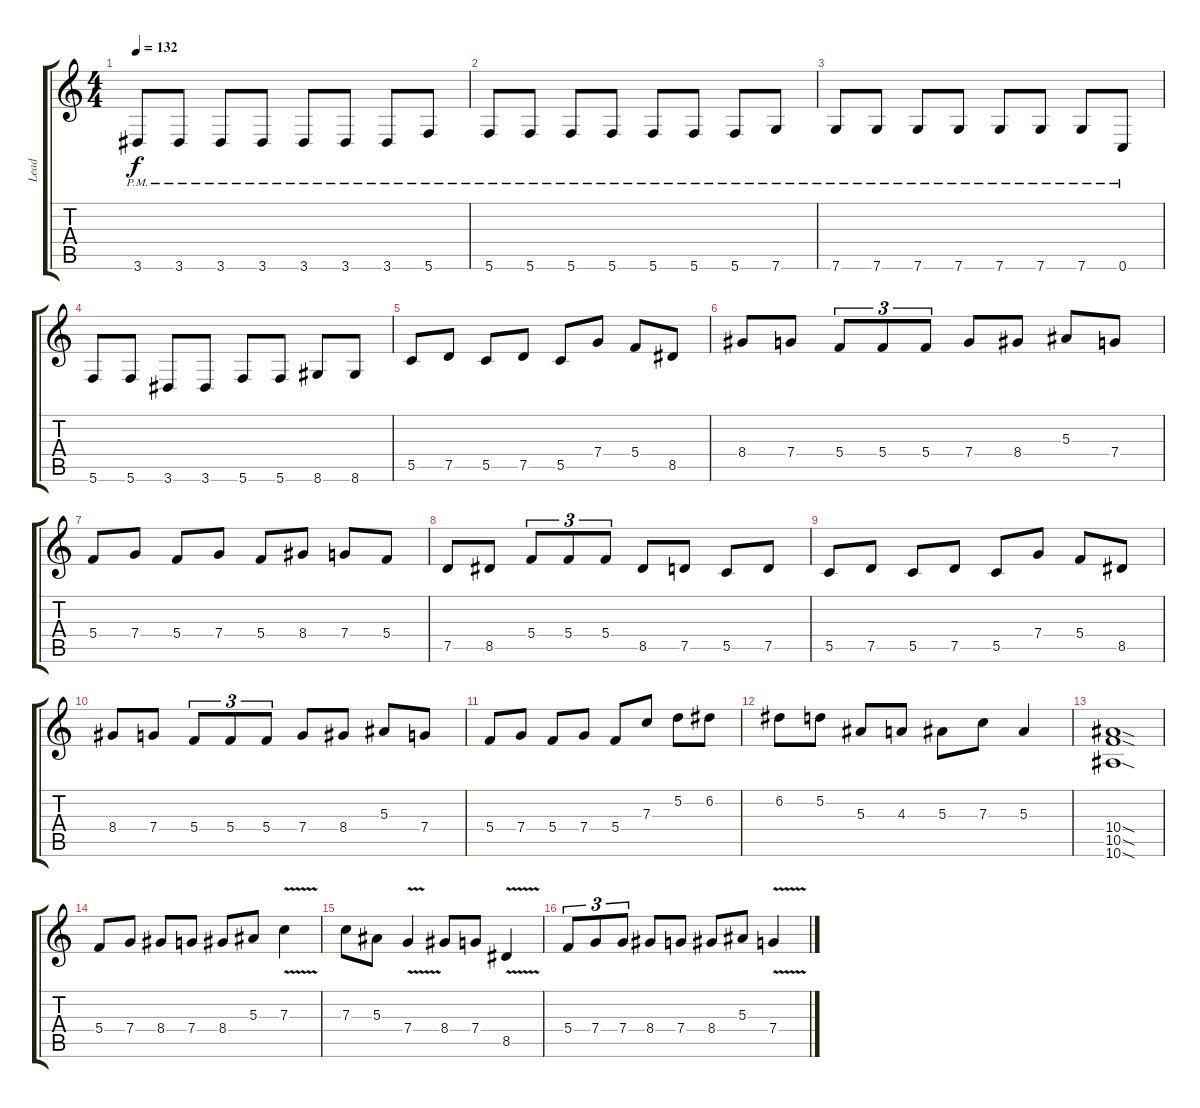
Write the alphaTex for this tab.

\track ("Lead" "Lead") {instrument distortionguitar}
\staff {score tabs}
\tuning (D4 A3 F3 C3 G2 C2) {hide}
\ts (4 4)
\tempo 132
\clef g2
\ks c
3.6{pm}.8{dy f} 3.6{pm}.8 3.6{pm}.8 3.6{pm}.8 3.6{pm}.8 3.6{pm}.8 3.6{pm}.8 5.6{pm}.8 |
5.6{pm}.8 5.6{pm}.8 5.6{pm}.8 5.6{pm}.8 5.6{pm}.8 5.6{pm}.8 5.6{pm}.8 7.6{pm}.8 |
7.6{pm}.8 7.6{pm}.8 7.6{pm}.8 7.6{pm}.8 7.6{pm}.8 7.6{pm}.8 7.6{pm}.8 0.6{pm}.8 |
5.6.8 5.6.8 3.6.8 3.6.8 5.6.8 5.6.8 8.6.8 8.6.8 |
5.5.8 7.5.8 5.5.8 7.5.8 5.5.8 7.4.8 5.4.8 8.5.8 |
8.4.8 7.4.8 5.4.8{tu (3 2)} 5.4.8{tu (3 2)} 5.4.8{tu (3 2)} 7.4.8 8.4.8 5.3.8 7.4.8 |
5.4.8 7.4.8 5.4.8 7.4.8 5.4.8 8.4.8 7.4.8 5.4.8 |
7.5.8 8.5.8 5.4.8{tu (3 2)} 5.4.8{tu (3 2)} 5.4.8{tu (3 2)} 8.5.8 7.5.8 5.5.8 7.5.8 |
5.5.8 7.5.8 5.5.8 7.5.8 5.5.8 7.4.8 5.4.8 8.5.8 |
8.4.8 7.4.8 5.4.8{tu (3 2)} 5.4.8{tu (3 2)} 5.4.8{tu (3 2)} 7.4.8 8.4.8 5.3.8 7.4.8 |
5.4.8 7.4.8 5.4.8 7.4.8 5.4.8 7.3.8 5.2.8 6.2.8 |
6.2.8 5.2.8 5.3.8 4.3.8 5.3.8 7.3.8 5.3.4 |
(10.4{sod} 10.5{sod} 10.6{sod}).1 |
5.4.8 7.4.8 8.4.8 7.4.8 8.4.8 5.3.8 7.3{v}.4 |
7.3.8 5.3.8 7.4{v}.4 8.4.8 7.4.8 8.5{v}.4 |
5.4.8{tu (3 2)} 7.4.8{tu (3 2)} 7.4.8{tu (3 2)} 8.4.8 7.4.8 8.4.8 5.3.8 7.4{v}.4
